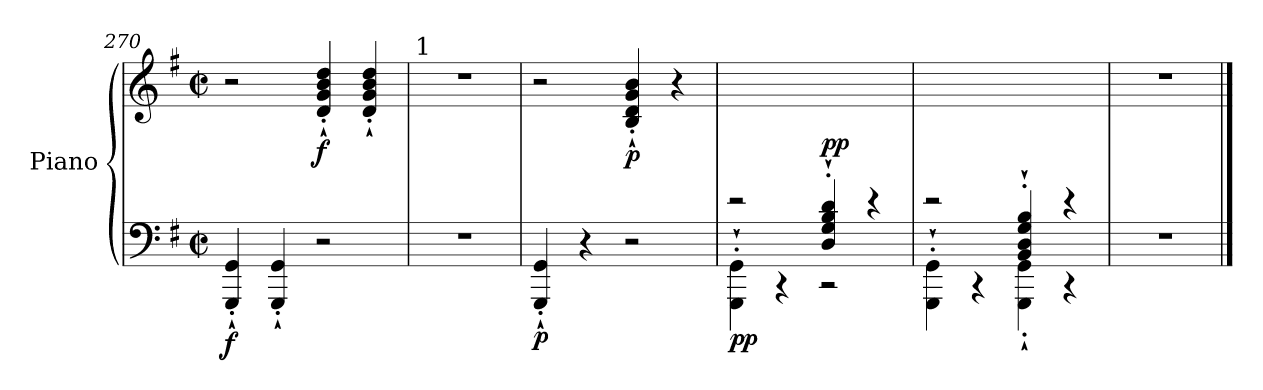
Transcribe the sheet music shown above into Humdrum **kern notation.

**kern	**kern	**dynam
*part1	*part1	*part1
*staff2	*staff1	*staff1/2
*I"Piano	*	*
*I'Pno	*	*
*clefF4	*clefG2	*
*k[f#]	*k[f#]	*
*G:	*G:	*
*M2/2	*M2/2	*
*met(c|)	*met(c|)	*
=270	=270	=270
!	!	!LO:DY:b=2
4GGG/`' 4GG/`'	2r	f
4GGG/`' 4GG/`'	.	.
!	!	!LO:DY:b
2r	4d/`' 4g/`' 4b/`' 4dd/`'	f
.	4d/`' 4g/`' 4b/`' 4dd/`'	.
!!LO:PB:g=z
=271	=271	=271
!	!LO:TX:a:t=1	!
1r	1r	.
=272	=272	=272
!	!	!LO:DY:b=2
4GGG/`' 4GG/`'	2r	p
4r	.	.
!	!	!LO:DY:b
2r	4B/`' 4d/`' 4g/`' 4b/`'	p
.	4r	.
=273	=273	=273
*^	*	*
!	!	!	!LO:DY:b=2
2ryy	4GGG\`' 4GG\`'	2rAAA	pp
.	4rCC	.	.
!	!	!	!LO:DY:a=2
4D/`' 4G/`' 4B/`' 4d/`'	2rCC	4ryy	pp
4ryy	.	4rAAA	.
=274	=274	=274	=274
2ryy	4GGG\`' 4GG\`'	2rAAA	.
.	4rCC	.	.
4BB/`' 4D/`' 4G/`' 4B/`'	4GGG\`' 4GG\`'	4ryy	.
4ryy	4rCC	4rAAA	.
*v	*v	*	*
!!LO:PB:g=z
=275	=275	=275
1r	1r	.
==	==	==
*-	*-	*-
